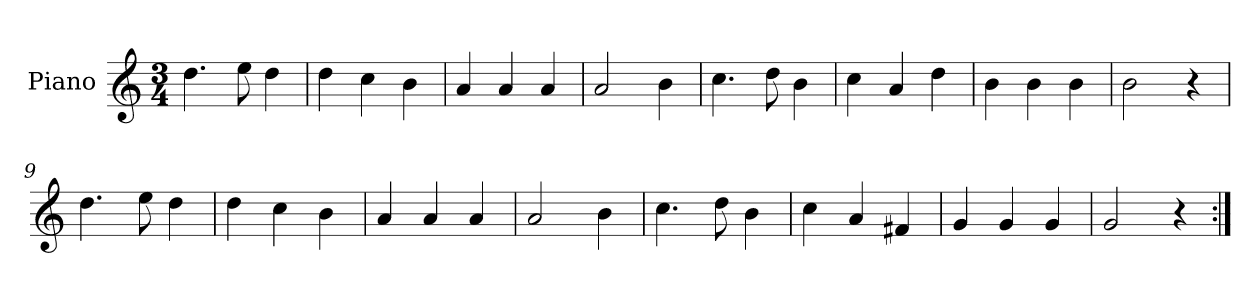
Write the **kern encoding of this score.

**kern
*part1
*staff1
*I"Piano
*I'Pno.
*clefG2
*k[]
*M3/4
=1
4.dd\
8ee\
4dd\
=2
4dd\
4cc\
4b\
=3
4a/
4a/
4a/
=4
2a/
4b\
=5
4.cc\
8dd\
4b\
=6
4cc\
4a/
4dd\
=7
4b\
4b\
4b\
=8
2b\
4r
=9
4.dd\
8ee\
4dd\
=10
4dd\
4cc\
4b\
=11
4a/
4a/
4a/
=12
2a/
4b\
=13
4.cc\
8dd\
4b\
=14
4cc\
4a/
4f#X/
=15
4g/
4g/
4g/
=16
2g/
4r
=:|!
*-
